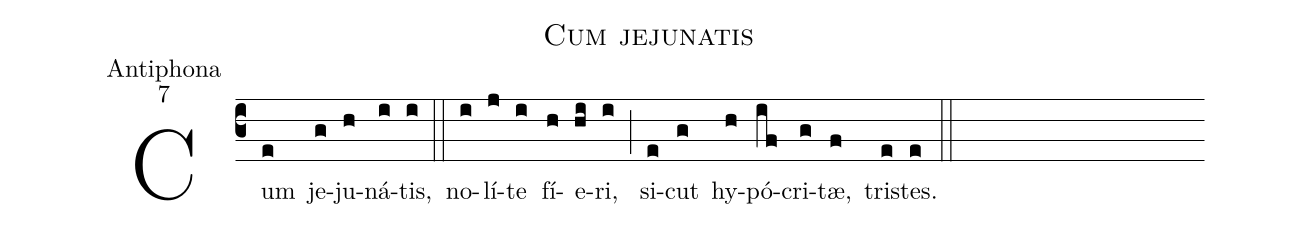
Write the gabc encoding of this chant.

name:Cum jejunatis;
office-part:Antiphona;
mode:7;
%%
(c3) Cum(e) je(g)ju(h)ná(i)tis,(i) (::)
no(i)lí(j)te(i) fí(h)e(hi)ri,(i) (;) si(e)cut(g) hy(h)pó(if)cri(g)tæ,(f) tri(e)stes.(e) (::)
